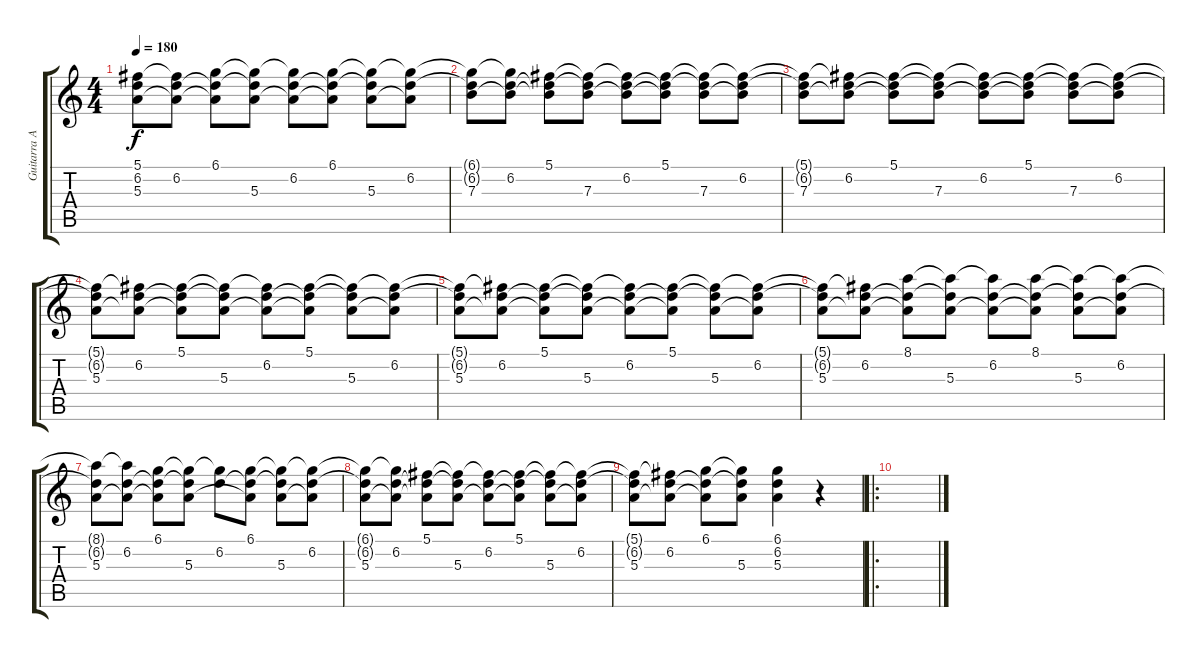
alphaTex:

\track ("Guitarra Acústica (Alexis Ruiz)" "Guitarra A") {instrument electricguitarclean}
\staff {score tabs}
\tuning (Db4 Ab3 E3 B2 Gb2 B1) {hide}
\ts (4 4)
\tempo 180
\clef g2
\ks c
(5.1{t} 6.2{t} 5.3).8{dy f} (5.1{t} 6.2 5.3{t}).8 (6.1 6.2{t} 5.3{t}).8 (6.1{t} 6.2{t} 5.3).8 (6.1{t} 6.2 5.3{t}).8 (6.1 6.2{t} 5.3{t}).8 (6.1{t} 6.2{t} 5.3).8 (6.1{t} 6.2 5.3{t}).8 |
(6.1{t} 6.2{t} 7.3).8 (6.1{t} 6.2 7.3{t}).8 (5.1 6.2{t} 7.3{t}).8 (5.1{t} 6.2{t} 7.3).8 (5.1{t} 6.2 7.3{t}).8 (5.1 6.2{t} 7.3{t}).8 (5.1{t} 6.2{t} 7.3).8 (5.1{t} 6.2 7.3{t}).8 |
(5.1{t} 6.2{t} 7.3).8 (5.1{t} 6.2 7.3{t}).8 (5.1 6.2{t} 7.3{t}).8 (5.1{t} 6.2{t} 7.3).8 (5.1{t} 6.2 7.3{t}).8 (5.1 6.2{t} 7.3{t}).8 (5.1{t} 6.2{t} 7.3).8 (5.1{t} 6.2 7.3{t}).8 |
(5.1{t} 6.2{t} 5.3).8 (5.1{t} 6.2 5.3{t}).8 (5.1 6.2{t} 5.3{t}).8 (5.1{t} 6.2{t} 5.3).8 (5.1{t} 6.2 5.3{t}).8 (5.1 6.2{t} 5.3{t}).8 (5.1{t} 6.2{t} 5.3).8 (5.1{t} 6.2 5.3{t}).8 |
(5.1{t} 6.2{t} 5.3).8 (5.1{t} 6.2 5.3{t}).8 (5.1 6.2{t} 5.3{t}).8 (5.1{t} 6.2{t} 5.3).8 (5.1{t} 6.2 5.3{t}).8 (5.1 6.2{t} 5.3{t}).8 (5.1{t} 6.2{t} 5.3).8 (5.1{t} 6.2 5.3{t}).8 |
(5.1{t} 6.2{t} 5.3).8 (5.1{t} 6.2 5.3{t}).8 (8.1 6.2{t} 5.3{t}).8 (8.1{t} 6.2{t} 5.3).8 (8.1{t} 6.2 5.3{t}).8 (8.1 6.2{t} 5.3{t}).8 (8.1{t} 6.2{t} 5.3).8 (8.1{t} 6.2 5.3{t}).8 |
(8.1{t} 6.2{t} 5.3).8 (8.1{t} 6.2 5.3{t}).8 (6.1 6.2{t} 5.3{t}).8 (6.1{t} 6.2{t} 5.3).8 (6.1{t} 6.2).8 (6.1 6.2{t} 5.3{t}).8 (6.1{t} 6.2{t} 5.3).8 (6.1{t} 6.2 5.3{t}).8 |
(6.1{t} 6.2{t} 5.3).8 (6.1{t} 6.2 5.3{t}).8 (5.1 6.2{t} 5.3{t}).8 (5.1{t} 6.2{t} 5.3).8 (5.1{t} 6.2 5.3{t}).8 (5.1 6.2{t} 5.3{t}).8 (5.1{t} 6.2{t} 5.3).8 (5.1{t} 6.2 5.3{t}).8 |
(5.1{t} 6.2{t} 5.3).8 (5.1{t} 6.2 5.3{t}).8 (6.1 6.2{t} 5.3{t}).8 (6.1{t} 6.2{t} 5.3).8 (6.1 6.2 5.3).4 r.4 |
\ro
